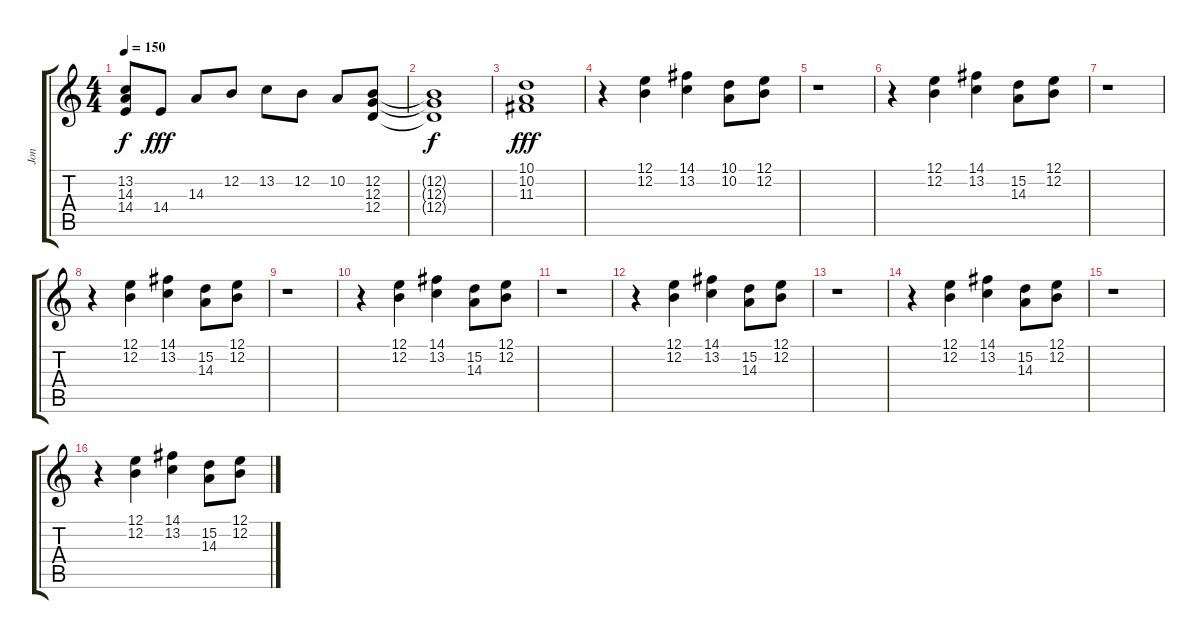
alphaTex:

\track ("Jon" "Jon") {instrument drawbarorgan}
\staff {score tabs}
\tuning (E4 B3 G3 D3 A2 E2) {hide}
\ts (4 4)
\tempo 150
\clef g2
\ks c
(13.2{t} 14.3{t} 14.4{t}).8{dy f} 14.4.8{dy fff} 14.3.8 12.2.8 13.2.8 12.2.8 10.2.8 (12.2 12.3 12.4).8 |
(12.2{t} 12.3{t} 12.4{t}).1{dy f} |
(10.1 10.2 11.3).1{dy fff} |
r.4 (12.1 12.2).4 (14.1 13.2).4 (10.1 10.2).8 (12.1 12.2).8 |
r.1 |
r.4 (12.1 12.2).4 (14.1 13.2).4 (15.2 14.3).8 (12.1 12.2).8 |
r.1 |
r.4 (12.1 12.2).4 (14.1 13.2).4 (15.2 14.3).8 (12.1 12.2).8 |
r.1 |
r.4 (12.1 12.2).4 (14.1 13.2).4 (15.2 14.3).8 (12.1 12.2).8 |
r.1 |
r.4 (12.1 12.2).4 (14.1 13.2).4 (15.2 14.3).8 (12.1 12.2).8 |
r.1 |
r.4 (12.1 12.2).4 (14.1 13.2).4 (15.2 14.3).8 (12.1 12.2).8 |
r.1 |
r.4 (12.1 12.2).4 (14.1 13.2).4 (15.2 14.3).8 (12.1 12.2).8
